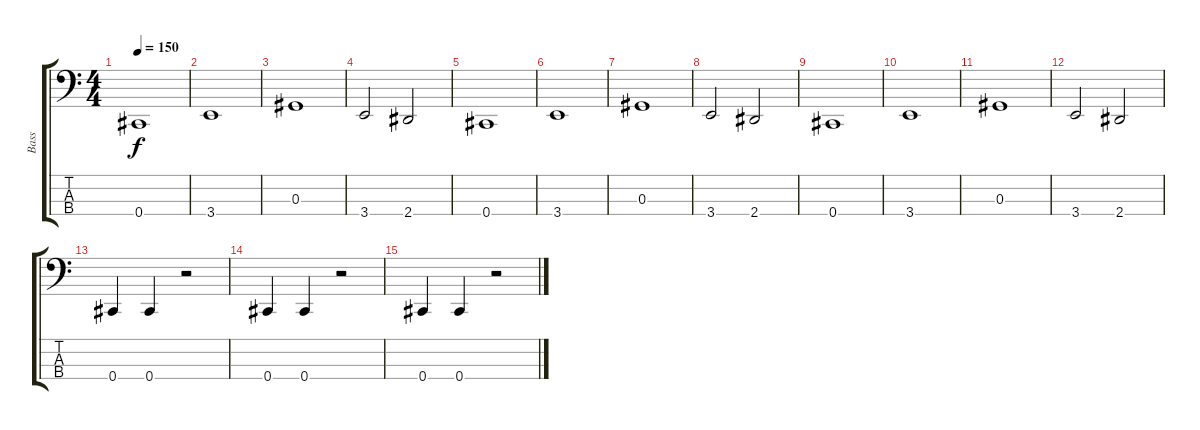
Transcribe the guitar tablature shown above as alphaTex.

\track ("Bass" "Bass") {instrument electricbassfinger}
\staff {score tabs}
\tuning (Gb2 Db2 Ab1 Db1) {hide}
\ts (4 4)
\tempo 150
\clef f4
\ks c
0.4.1{dy f} |
3.4.1 |
0.3.1 |
3.4.2 2.4.2 |
0.4.1 |
3.4.1 |
0.3.1 |
3.4.2 2.4.2 |
0.4.1 |
3.4.1 |
0.3.1 |
3.4.2 2.4.2 |
0.4.4 0.4.4 r.2 |
0.4.4 0.4.4 r.2 |
0.4.4 0.4.4 r.2
